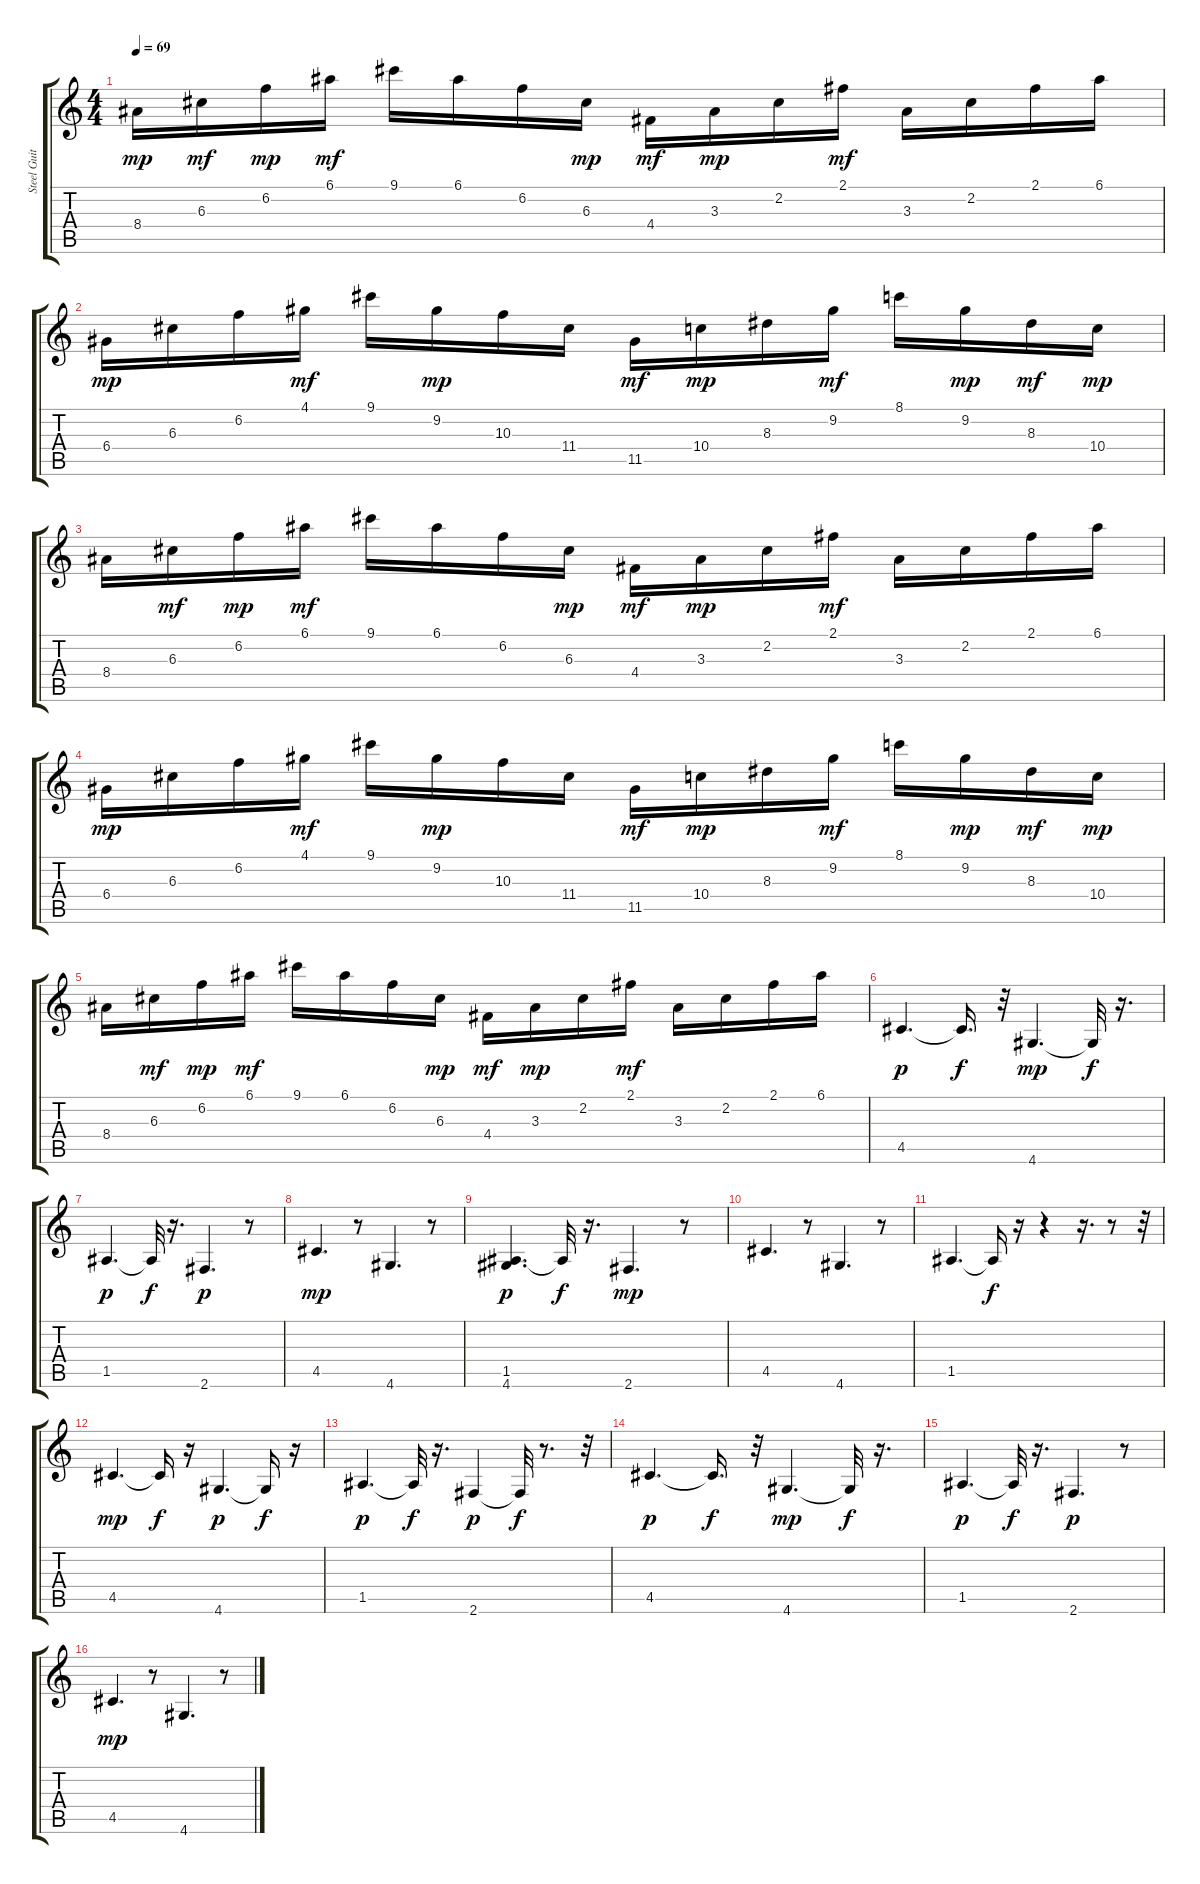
\track ("Steel Guitar " "Steel Guit") {instrument acousticguitarsteel}
\staff {score tabs}
\tuning (E4 B3 G3 D3 A2 E2) {hide}
\ts (4 4)
\tempo 69
\clef g2
\ks c
8.4.16{dy mp} 6.3.16{dy mf} 6.2.16{dy mp} 6.1.16{dy mf} 9.1.16 6.1.16 6.2.16 6.3.16{dy mp} 4.4.16{dy mf} 3.3.16{dy mp} 2.2.16 2.1.16{dy mf} 3.3.16 2.2.16 2.1.16 6.1.16 |
6.4.16{dy mp} 6.3.16 6.2.16 4.1.16{dy mf} 9.1.16 9.2.16{dy mp} 10.3.16 11.4.16 11.5.16{dy mf} 10.4.16{dy mp} 8.3.16 9.2.16{dy mf} 8.1.16 9.2.16{dy mp} 8.3.16{dy mf} 10.4.16{dy mp} |
8.4.16 6.3.16{dy mf} 6.2.16{dy mp} 6.1.16{dy mf} 9.1.16 6.1.16 6.2.16 6.3.16{dy mp} 4.4.16{dy mf} 3.3.16{dy mp} 2.2.16 2.1.16{dy mf} 3.3.16 2.2.16 2.1.16 6.1.16 |
6.4.16{dy mp} 6.3.16 6.2.16 4.1.16{dy mf} 9.1.16 9.2.16{dy mp} 10.3.16 11.4.16 11.5.16{dy mf} 10.4.16{dy mp} 8.3.16 9.2.16{dy mf} 8.1.16 9.2.16{dy mp} 8.3.16{dy mf} 10.4.16{dy mp} |
8.4.16 6.3.16{dy mf} 6.2.16{dy mp} 6.1.16{dy mf} 9.1.16 6.1.16 6.2.16 6.3.16{dy mp} 4.4.16{dy mf} 3.3.16{dy mp} 2.2.16 2.1.16{dy mf} 3.3.16 2.2.16 2.1.16 6.1.16 |
4.5.4{d dy p} 4.5{t}.16{d dy f} r.32 4.6.4{d dy mp} 4.6{t}.32{dy f} r.16{d} |
1.5.4{d dy p} 1.5{t}.32{dy f} r.16{d} 2.6.4{d dy p} r.8 |
4.5.4{d dy mp} r.8 4.6.4{d} r.8 |
(1.5 4.6).4{d dy p} 1.5{t}.32{dy f} r.16{d} 2.6.4{d dy mp} r.8 |
4.5.4{d} r.8 4.6.4{d} r.8 |
1.5.4{d} 1.5{t}.16{dy f} r.16 r.4 r.16{d} r.8 r.32 |
4.5.4{d dy mp} 4.5{t}.16{dy f} r.16 4.6.4{d dy p} 4.6{t}.16{dy f} r.16 |
1.5.4{d dy p} 1.5{t}.32{dy f} r.16{d} 2.6.4{dy p} 2.6{t}.32{dy f} r.8{d} r.32 |
4.5.4{d dy p} 4.5{t}.16{d dy f} r.32 4.6.4{d dy mp} 4.6{t}.32{dy f} r.16{d} |
1.5.4{d dy p} 1.5{t}.32{dy f} r.16{d} 2.6.4{d dy p} r.8 |
4.5.4{d dy mp} r.8 4.6.4{d} r.8
